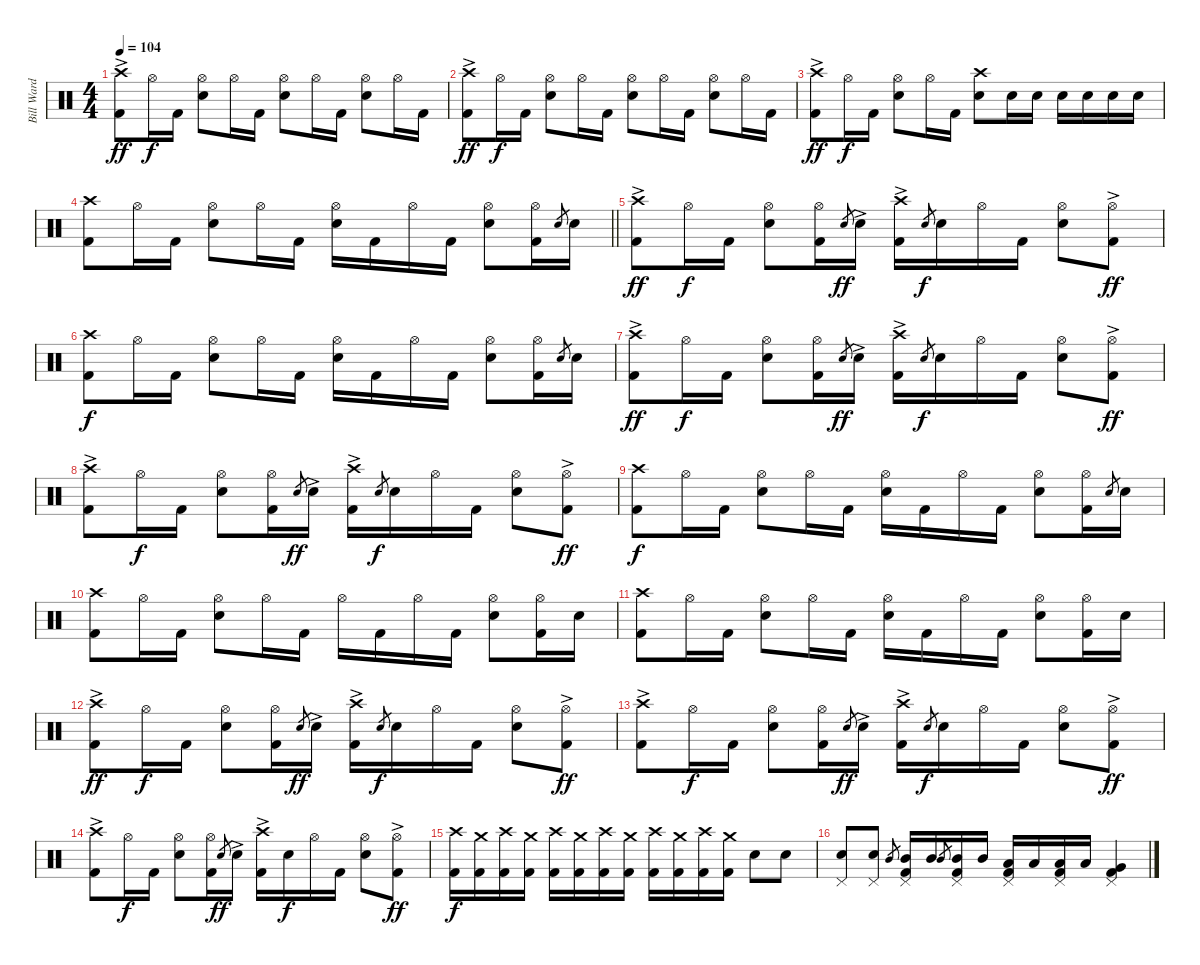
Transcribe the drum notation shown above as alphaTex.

\track ("Bill Ward" "Bill Ward") {instrument percussion bank 10}
\staff {score}
\articulation defaults
\ts (4 4)
\tempo 104
\clef neutral
\ks c
("Crash high (hit)"{ac} "Kick (hit) 2").8{dy ff} "Hi-Hat (open)".16{dy f} "Kick (hit) 2".16 ("Hi-Hat (open)" "Electric Snare (hit)").8 "Hi-Hat (open)".16 "Kick (hit) 2".16 ("Hi-Hat (open)" "Electric Snare (hit)").8 "Hi-Hat (open)".16 "Kick (hit) 2".16 ("Hi-Hat (open)" "Electric Snare (hit)").8 "Hi-Hat (open)".16 "Kick (hit) 2".16 |
("Crash high (hit)"{ac} "Kick (hit) 2").8{dy ff} "Hi-Hat (open)".16{dy f} "Kick (hit) 2".16 ("Hi-Hat (open)" "Electric Snare (hit)").8 "Hi-Hat (open)".16 "Kick (hit) 2".16 ("Hi-Hat (open)" "Electric Snare (hit)").8 "Hi-Hat (open)".16 "Kick (hit) 2".16 ("Hi-Hat (open)" "Electric Snare (hit)").8 "Hi-Hat (open)".16 "Kick (hit) 2".16 |
("Crash high (hit)"{ac} "Kick (hit) 2").8{dy ff} "Hi-Hat (open)".16{dy f} "Kick (hit) 2".16 ("Hi-Hat (open)" "Electric Snare (hit)").8 "Hi-Hat (open)".16 "Kick (hit) 2".16 ("Crash high (hit)" "Electric Snare (hit)").8 "Electric Snare (hit)".16 "Electric Snare (hit)".16 "Electric Snare (hit)".16 "Electric Snare (hit)".16 "Electric Snare (hit)".16 "Electric Snare (hit)".16 |
\barLineRight lightlight
("Crash high (hit)" "Kick (hit) 2").8 "Hi-Hat (open)".16 "Kick (hit) 2".16 ("Hi-Hat (open)" "Electric Snare (hit)").8 "Hi-Hat (open)".16 "Kick (hit) 2".16 ("Hi-Hat (open)" "Electric Snare (hit)").16 "Kick (hit) 2".16 "Hi-Hat (open)".16 "Kick (hit) 2".16 ("Hi-Hat (open)" "Electric Snare (hit)").8 ("Hi-Hat (open)" "Kick (hit) 2").16 "Electric Snare (hit)".8{gr} "Electric Snare (hit)".16 |
("Crash high (hit)"{ac} "Kick (hit) 2").8{dy ff} "Hi-Hat (open)".16{dy f} "Kick (hit) 2".16 ("Hi-Hat (open)" "Electric Snare (hit)").8 ("Hi-Hat (open)" "Kick (hit) 2").16 "Electric Snare (hit)".8{gr dy ff} "Electric Snare (hit)"{ac}.16 ("Crash high (hit)" "Kick (hit) 2"{ac}).16 "Electric Snare (hit)".8{gr dy f} "Electric Snare (hit)".16 "Hi-Hat (open)".16 "Kick (hit) 2".16 ("Hi-Hat (open)" "Electric Snare (hit)").8 ("Hi-Hat (open)" "Kick (hit) 2"{ac}).8{dy ff} |
("Crash high (hit)" "Kick (hit) 2").8{dy f} "Hi-Hat (open)".16 "Kick (hit) 2".16 ("Hi-Hat (open)" "Electric Snare (hit)").8 "Hi-Hat (open)".16 "Kick (hit) 2".16 ("Hi-Hat (open)" "Electric Snare (hit)").16 "Kick (hit) 2".16 "Hi-Hat (open)".16 "Kick (hit) 2".16 ("Hi-Hat (open)" "Electric Snare (hit)").8 ("Hi-Hat (open)" "Kick (hit) 2").16 "Electric Snare (hit)".8{gr} "Electric Snare (hit)".16 |
("Crash high (hit)"{ac} "Kick (hit) 2").8{dy ff} "Hi-Hat (open)".16{dy f} "Kick (hit) 2".16 ("Hi-Hat (open)" "Electric Snare (hit)").8 ("Hi-Hat (open)" "Kick (hit) 2").16 "Electric Snare (hit)".8{gr dy ff} "Electric Snare (hit)"{ac}.16 ("Crash high (hit)" "Kick (hit) 2"{ac}).16 "Electric Snare (hit)".8{gr dy f} "Electric Snare (hit)".16 "Hi-Hat (open)".16 "Kick (hit) 2".16 ("Hi-Hat (open)" "Electric Snare (hit)").8 ("Hi-Hat (open)" "Kick (hit) 2"{ac}).8{dy ff} |
("Crash high (hit)"{ac} "Kick (hit) 2").8 "Hi-Hat (open)".16{dy f} "Kick (hit) 2".16 ("Hi-Hat (open)" "Electric Snare (hit)").8 ("Hi-Hat (open)" "Kick (hit) 2").16 "Electric Snare (hit)".8{gr dy ff} "Electric Snare (hit)"{ac}.16 ("Crash high (hit)" "Kick (hit) 2"{ac}).16 "Electric Snare (hit)".8{gr dy f} "Electric Snare (hit)".16 "Hi-Hat (open)".16 "Kick (hit) 2".16 ("Hi-Hat (open)" "Electric Snare (hit)").8 ("Hi-Hat (open)" "Kick (hit) 2"{ac}).8{dy ff} |
("Crash high (hit)" "Kick (hit) 2").8{dy f} "Hi-Hat (open)".16 "Kick (hit) 2".16 ("Hi-Hat (open)" "Electric Snare (hit)").8 "Hi-Hat (open)".16 "Kick (hit) 2".16 ("Hi-Hat (open)" "Electric Snare (hit)").16 "Kick (hit) 2".16 "Hi-Hat (open)".16 "Kick (hit) 2".16 ("Hi-Hat (open)" "Electric Snare (hit)").8 ("Hi-Hat (open)" "Kick (hit) 2").16 "Electric Snare (hit)".8{gr} "Electric Snare (hit)".16 |
("Crash high (hit)" "Kick (hit) 2").8 "Hi-Hat (open)".16 "Kick (hit) 2".16 ("Hi-Hat (open)" "Electric Snare (hit)").8 "Hi-Hat (open)".16 "Kick (hit) 2".16 "Hi-Hat (open)".16 "Kick (hit) 2".16 "Hi-Hat (open)".16 "Kick (hit) 2".16 ("Hi-Hat (open)" "Electric Snare (hit)").8 ("Hi-Hat (open)" "Kick (hit) 2").16 "Electric Snare (hit)".16 |
("Crash high (hit)" "Kick (hit) 2").8 "Hi-Hat (open)".16 "Kick (hit) 2".16 ("Hi-Hat (open)" "Electric Snare (hit)").8 "Hi-Hat (open)".16 "Kick (hit) 2".16 ("Hi-Hat (open)" "Electric Snare (hit)").16 "Kick (hit) 2".16 "Hi-Hat (open)".16 "Kick (hit) 2".16 ("Hi-Hat (open)" "Electric Snare (hit)").8 ("Hi-Hat (open)" "Kick (hit) 2").16 "Electric Snare (hit)".16 |
("Crash high (hit)"{ac} "Kick (hit) 2").8{dy ff} "Hi-Hat (open)".16{dy f} "Kick (hit) 2".16 ("Hi-Hat (open)" "Electric Snare (hit)").8 ("Hi-Hat (open)" "Kick (hit) 2").16 "Electric Snare (hit)".8{gr dy ff} "Electric Snare (hit)"{ac}.16 ("Crash high (hit)" "Kick (hit) 2"{ac}).16 "Electric Snare (hit)".8{gr dy f} "Electric Snare (hit)".16 "Hi-Hat (open)".16 "Kick (hit) 2".16 ("Hi-Hat (open)" "Electric Snare (hit)").8 ("Hi-Hat (open)" "Kick (hit) 2"{ac}).8{dy ff} |
("Crash high (hit)"{ac} "Kick (hit) 2").8 "Hi-Hat (open)".16{dy f} "Kick (hit) 2".16 ("Hi-Hat (open)" "Electric Snare (hit)").8 ("Hi-Hat (open)" "Kick (hit) 2").16 "Electric Snare (hit)".8{gr dy ff} "Electric Snare (hit)"{ac}.16 ("Crash high (hit)" "Kick (hit) 2"{ac}).16 "Electric Snare (hit)".8{gr dy f} "Electric Snare (hit)".16 "Hi-Hat (open)".16 "Kick (hit) 2".16 ("Hi-Hat (open)" "Electric Snare (hit)").8 ("Hi-Hat (open)" "Kick (hit) 2"{ac}).8{dy ff} |
("Crash high (hit)"{ac} "Kick (hit) 2").8 "Hi-Hat (open)".16{dy f} "Kick (hit) 2".16 ("Hi-Hat (open)" "Electric Snare (hit)").8 ("Hi-Hat (open)" "Kick (hit) 2").16 "Electric Snare (hit)".8{gr dy ff} "Electric Snare (hit)"{ac}.16 ("Crash high (hit)" "Kick (hit) 2"{ac}).16 "Electric Snare (hit)".16{dy f} "Hi-Hat (open)".16 "Kick (hit) 2".16 ("Hi-Hat (open)" "Electric Snare (hit)").8 ("Hi-Hat (open)" "Kick (hit) 2"{ac}).8{dy ff} |
("Crash high (hit)" "Kick (hit) 2").16{dy f} ("Crash medium (hit)" "Kick (hit) 2").16 ("Crash high (hit)" "Kick (hit) 2").16 ("Crash medium (hit)" "Kick (hit) 2").16 ("Crash high (hit)" "Kick (hit) 2").16 ("Crash medium (hit)" "Kick (hit) 2").16 ("Crash high (hit)" "Kick (hit) 2").16 ("Crash medium (hit)" "Kick (hit) 2").16 ("Crash high (hit)" "Kick (hit) 2").16 ("Crash medium (hit)" "Kick (hit) 2").16 ("Crash high (hit)" "Kick (hit) 2").16 ("Crash medium (hit)" "Kick (hit) 2").16 "Electric Snare (hit)".8 "Electric Snare (hit)".8 |
("Electric Snare (hit)" "Pedal Hi-Hat (hit)").8 ("Electric Snare (hit)" "Pedal Hi-Hat (hit)").8 "Mid Tom (hit)".8{gr} ("Mid Tom (hit)" "Kick (hit) 2" "Pedal Hi-Hat (hit)").16 "Mid Tom (hit)".16 "Mid Tom (hit)".8{gr} ("Mid Tom (hit)" "Kick (hit) 2" "Pedal Hi-Hat (hit)").16 "Mid Tom (hit)".16 ("Low Tom (hit)" "Kick (hit) 2" "Pedal Hi-Hat (hit)").16 "Low Tom (hit)".16 ("Low Tom (hit)" "Kick (hit) 2" "Pedal Hi-Hat (hit)").16 "Low Tom (hit)".16 ("Very Low Tom (hit)" "Kick (hit) 2" "Pedal Hi-Hat (hit)").4
